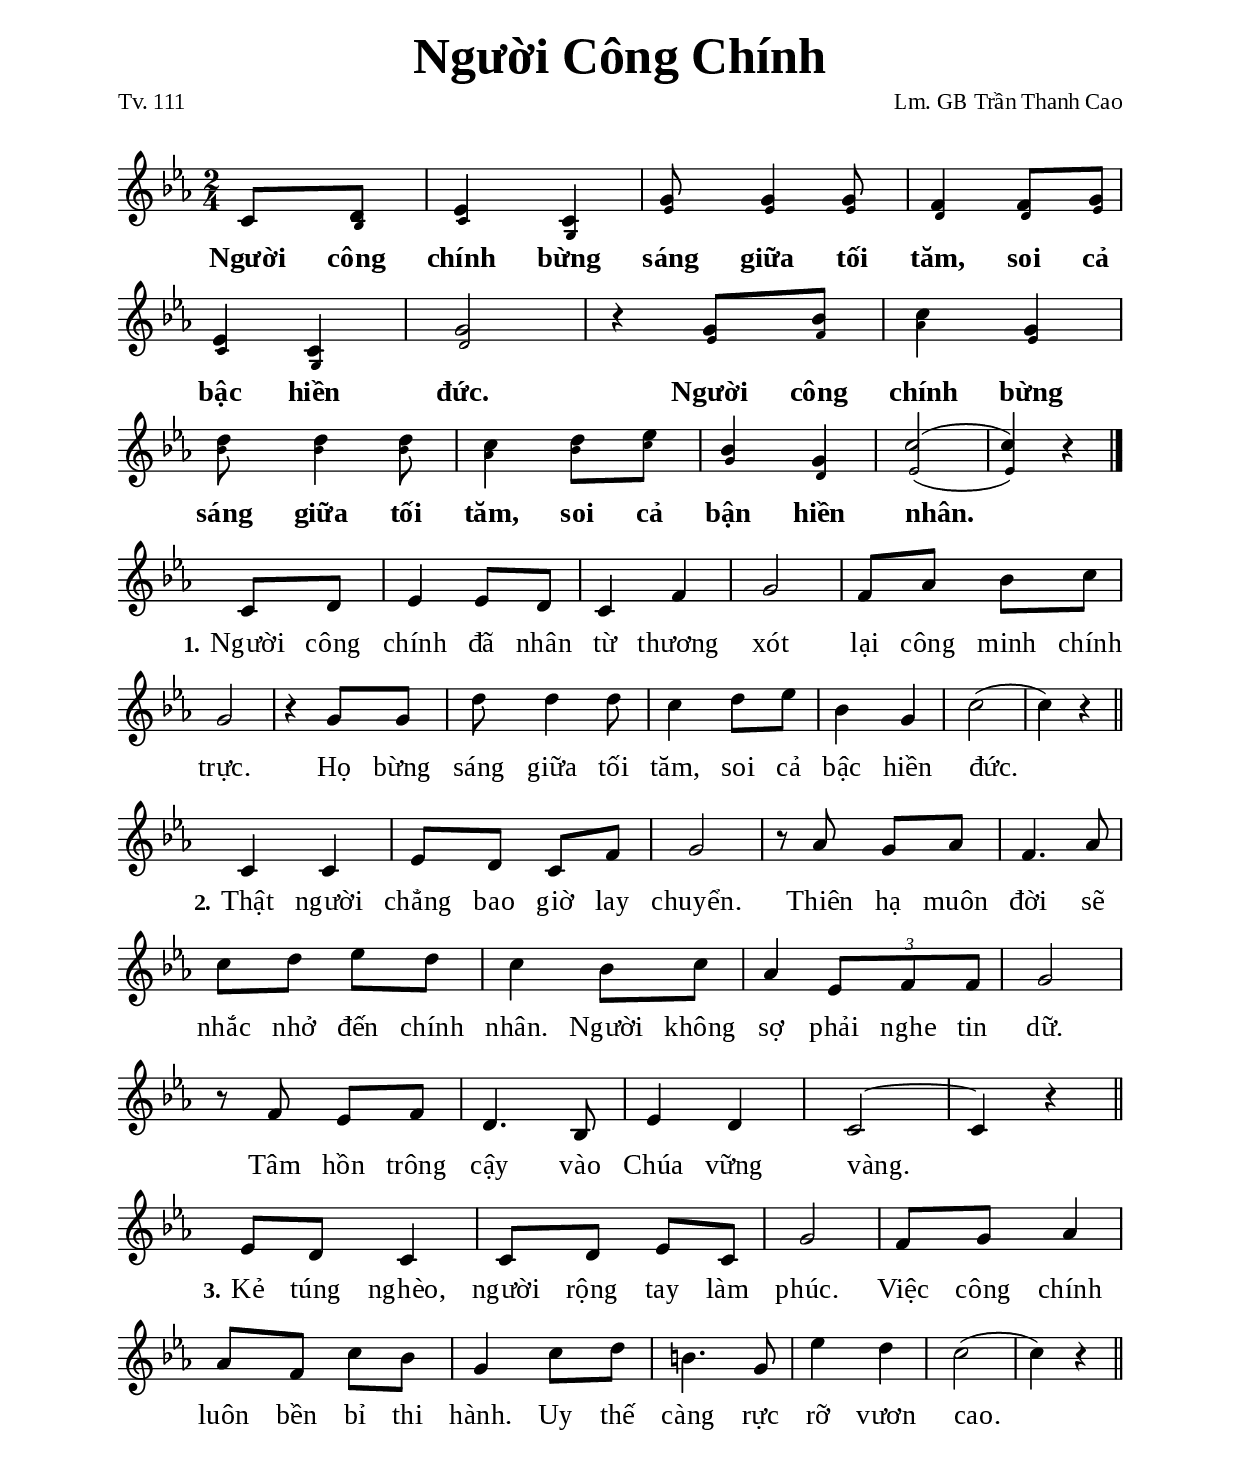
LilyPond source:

% Cài đặt chung
\version "2.22.1"
\include "english.ly"

\header {
  title = \markup { \fontsize #3 "Người Công Chính" }
  poet = "Tv. 111"
  composer = "Lm. GB Trần Thanh Cao"
  arranger = " "
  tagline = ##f
}

% Nhạc điệp khúc
nhacDiepKhucSop = \relative c' {
  \partial 4 c8 d |
  ef4 c |
  g'8 g4 g8 |
  f4 f8 g |
  ef4 c |
  g'2 |
  r4 g8 bf |
  c4 g |
  d'8 d4 d8 |
  c4 d8 ef |
  bf4 g |
  c2 ^( |
  c4) r \bar "|."
}

nhacDiepKhucBas = \relative c' {
  \partial 4 c8 bf |
  c4 g |
  ef'8 ef4 ef8 |
  d4 d8 ef |
  c4 g |
  d'2 |
  r4 ef8 f |
  af4 ef |
  bf'8 bf4 bf8 |
  af4 bf8 c |
  g4 d |
  ef2 _( |
  ef4) r
}

% Nhạc phiên khúc
nhacPhienKhucMot = \relative c' {
  \partial 4 c8 d |
  ef4 ef8 d |
  c4 f |
  g2 |
  f8 af bf c |
  g2 |
  r4 g8 g |
  d' d4 d8 |
  c4 d8 ef |
  bf4 g |
  c2 ( |
  c4) r \bar "||"
}

nhacPhienKhucHai = \relative c' {
  c4 c |
  ef8 d c f |
  g2 |
  r8 af g af |
  f4. af8 |
  c d ef d |
  c4 bf8 c |
  af4 \tuplet 3/2 { ef8 f f } |
  g2 |
  r8 f ef f |
  d4. bf8 |
  ef4 d |
  c2 \tweak extra-offset #'(0 . 3) ^~ |
  c4 r \bar "||"
}

nhacPhienKhucBa = \relative c' {
  ef8 d c4 |
  c8 d ef c |
  g'2 |
  f8 g af4 |
  af8 f c' bf |
  g4 c8 d |
  b!4. g8 |
  ef'4 d |
  c2 ( |
  c4) r \bar "||"
}

% Lời điệp khúc
loiDiepKhuc = \lyricmode {
  Người công chính bừng sáng giữa tối tăm,
  soi cả bậc hiền đức.
  Người công chính bừng sáng giữa tối tăm,
  soi cả bận hiền nhân.
}

% Lời phiên khúc
loiPhienKhucMot = \lyricmode {
  \set stanza = #"1."
  Người công chính đã nhân từ thương xót
  lại công minh chính trực.
  Họ bừng sáng giữa tối tăm, soi cả bậc hiền đức.
}

loiPhienKhucHai = \lyricmode {
  \set stanza = #"2."
  Thật người chẳng bao giờ lay chuyển.
  Thiên hạ muôn đời sẽ nhắc nhở đến chính nhân.
  Người không sợ phải nghe tin dữ.
  Tâm hồn trông cậy vào Chúa vững vàng.
}

loiPhienKhucBa = \lyricmode {
  \set stanza = #"3."
  Kẻ túng nghèo, người rộng tay làm phúc.
  Việc công chính luôn bền bỉ thi hành.
  Uy thế càng rực rỡ vươn cao.
}


% Dàn trang
\paper {
  #(set-paper-size "a4")
  top-margin = 20\mm
  bottom-margin = 10\mm
  left-margin = 20\mm
  right-margin = 20\mm
  indent = #0
  #(define fonts
    (make-pango-font-tree
      "Liberation Serif"
      "Liberation Serif"
      "Liberation Serif"
      (/ 20 20)))
  page-count = #1
  system-system-spacing = #'((basic-distance . 12)
                             (minimum-distance . 12.5)
                             (padding . 1))
  score-system-spacing = #'((basic-distance . 12)
                             (minimum-distance . 12.5)
                             (padding . 1))
}

% Thiết lập tông và nhịp
TongNhip = { \key ef \major \time 2/4 }

% Đổi kích thước nốt cho bè phụ
notBePhu =
#(define-music-function (font-size music) (number? ly:music?)
   (for-some-music
     (lambda (m)
       (if (music-is-of-type? m 'rhythmic-event)
           (begin
             (set! (ly:music-property m 'tweaks)
                   (cons `(font-size . ,font-size)
                         (ly:music-property m 'tweaks)))
             #t)
           #f))
     music)
   music)

\score {
  \new ChoirStaff <<
    \new Staff = diepKhuc \with {
        \consists "Merge_rests_engraver"
        %\magnifyStaff #(magstep +1)
        printPartCombineTexts = ##f
      }
      <<
      \new Voice \TongNhip \partCombine 
        \nhacDiepKhucSop
        \notBePhu -3 { \nhacDiepKhucBas }
      \new NullVoice = nhacThamChieu \nhacDiepKhucSop
      \new Lyrics \with {
          \override VerticalAxisGroup.
            nonstaff-relatedstaff-spacing.padding = #1
          \override VerticalAxisGroup.
            nonstaff-unrelatedstaff-spacing.padding = #1
        }
        \lyricsto nhacThamChieu \loiDiepKhuc
      >>
  >>
  \layout {
    \override Lyrics.LyricText.font-series = #'bold
    \override Lyrics.LyricText.font-size = #+2
    \override Lyrics.LyricSpace.minimum-distance = #4
    \override Score.BarNumber.break-visibility = ##(#f #f #f)
    \override Score.SpacingSpanner.uniform-stretching = ##t
  }
}

\score {
  \new ChoirStaff <<
    \new Staff = phienKhuc \with {
        %\magnifyStaff #(magstep +1)
      }
      <<
      \new Voice = beSop {
        \key ef \major \time 2/4 \nhacPhienKhucMot
      }
    >>
    \new Lyrics \with {
          \override VerticalAxisGroup.
            nonstaff-relatedstaff-spacing.padding = #1.5
          \override VerticalAxisGroup.
            nonstaff-unrelatedstaff-spacing.padding = #1
        }
        \lyricsto beSop \loiPhienKhucMot
  >>
  \layout {
    \override Staff.TimeSignature.transparent = ##t
    \override Lyrics.LyricText.font-size = #+2
    \override Lyrics.LyricSpace.minimum-distance = #2
    \override Score.BarNumber.break-visibility = ##(#f #f #f)
    \override Score.SpacingSpanner.uniform-stretching = ##t
  }
}

\score {
  \new ChoirStaff <<
    \new Staff = phienKhuc \with {
        %\magnifyStaff #(magstep +1)
      }
      <<
      \new Voice = beSop {
        \key ef \major \time 2/4 \nhacPhienKhucHai
      }
    >>
    \new Lyrics \with {
          \override VerticalAxisGroup.
            nonstaff-relatedstaff-spacing.padding = #1.3
          \override VerticalAxisGroup.
            nonstaff-unrelatedstaff-spacing.padding = #1
        }
        \lyricsto beSop \loiPhienKhucHai
  >>
  \layout {
    \override Staff.TimeSignature.transparent = ##t
    \override Lyrics.LyricText.font-size = #+2
    \override Lyrics.LyricSpace.minimum-distance = #2
    \override Score.BarNumber.break-visibility = ##(#f #f #f)
    \override Score.SpacingSpanner.uniform-stretching = ##t
  }
}

\score {
  \new ChoirStaff <<
    \new Staff = phienKhuc \with {
        %\magnifyStaff #(magstep +1)
      }
      <<
      \new Voice = beSop {
        \key ef \major \time 2/4 \nhacPhienKhucBa
      }
    >>
    \new Lyrics \with {
          \override VerticalAxisGroup.
            nonstaff-relatedstaff-spacing.padding = #1.2
          \override VerticalAxisGroup.
            nonstaff-unrelatedstaff-spacing.padding = #1
        }
        \lyricsto beSop \loiPhienKhucBa
  >>
  \layout {
    \override Staff.TimeSignature.transparent = ##t
    \override Lyrics.LyricText.font-size = #+2
    \override Lyrics.LyricSpace.minimum-distance = #2.5
    \override Score.BarNumber.break-visibility = ##(#f #f #f)
    \override Score.SpacingSpanner.uniform-stretching = ##t
  }
}
